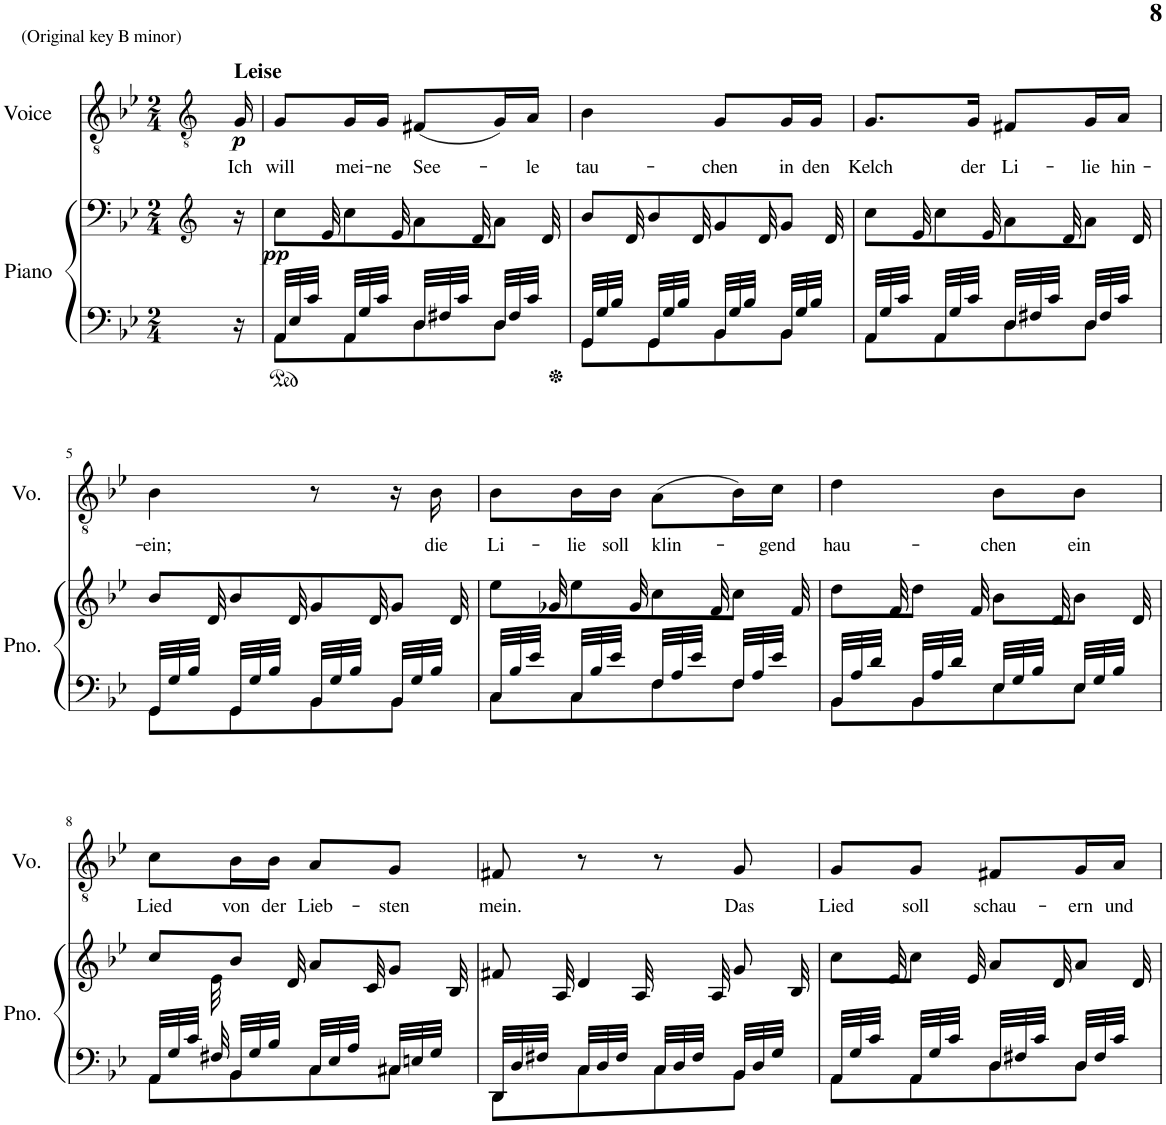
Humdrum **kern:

**kern	**kern	**dynam	**kern	**text	**dynam
*part2	*part2	*part2	*part1	*part1	*part1
*staff3	*staff2	*staff2/3	*staff1	*staff1	*staff1
*I"Piano	*	*	*I"Voice	*	*
*I'Pno.	*	*	*I'Vo.	*	*
!!LO:PB:g=z
*clefF4	*clefG2	*	*clefGv2	*	*
*k[b-e-]	*k[b-e-]	*	*k[b-e-]	*	*
*M2/4	*M2/4	*	*M2/4	*	*
=1	=1	=1	=1	=1	=1
8ryy	8ryy	.	8ryy	.	.
16ryy	16ryy	.	16ryy	.	.
!	!	!	!LO:TX:a:t=(Original key B minor)	!	!
!	!	!	!LO:TX:a:B:t=Leise	!	!
!	!	!	!	!LO:LY:b	!LO:DY:b
16r	16r	.	16G/	Ich	p
=2	=2	=2	=2	=2	=2
*ped	*	*	*	*	*
*^	*^	*	*	*	*
!	!	!	!	!LO:DY:b	!	!LO:LY:b	!
32AA/LLL	8AA\L	8cc\L	16.ryy	pp	8G/L	will	.
32E-/	.	.	.	.	.	.	.
32c/JJJ	.	.	.	.	.	.	.
32ryy	.	.	32e-/	.	.	.	.
!	!	!	!	!	!	!LO:LY:b	!
32AA/LLL	8AA\	8cc\	16.ryy	.	16G/L	mei-	.
32G/	.	.	.	.	.	.	.
!	!	!	!	!	!	!LO:LY:b	!
32c/JJJ	.	.	.	.	16G/JJ	-ne	.
32ryy	.	.	32e-/	.	.	.	.
!	!	!	!	!	!	!LO:LY:b	!
32D/LLL	8D\	8a\	16.ryy	.	(8F#X/L	See-	.
32F#X/	.	.	.	.	.	.	.
32c/JJJ	.	.	.	.	.	.	.
32ryy	.	.	32d/	.	.	.	.
32D/LLL	8D\J	8a\J	16.ryy	.	16G/L)	.	.
32F#/	.	.	.	.	.	.	.
!	!	!	!	!	!	!LO:LY:b	!
32c/JJJ	.	.	.	.	16A/JJ	-le	.
32ryy	.	.	32d/	.	.	.	.
=3	=3	=3	=3	=3	=3	=3	=3
*	*	*Xped	*	*	*	*	*
!	!	!	!	!	!	!LO:LY:b	!
32GG/LLL	8GG\L	8b-/L	16.ryy	.	4B-\	tau-	.
32G/	.	.	.	.	.	.	.
32B-/JJJ	.	.	.	.	.	.	.
32ryy	.	.	32d/	.	.	.	.
32GG/LLL	8GG\	8b-/	16.ryy	.	.	.	.
32G/	.	.	.	.	.	.	.
32B-/JJJ	.	.	.	.	.	.	.
32ryy	.	.	32d/	.	.	.	.
!	!	!	!	!	!	!LO:LY:b	!
32BB-/LLL	8BB-\	8g/	16.ryy	.	8G/L	-chen	.
32G/	.	.	.	.	.	.	.
32B-/JJJ	.	.	.	.	.	.	.
32ryy	.	.	32d/	.	.	.	.
!	!	!	!	!	!	!LO:LY:b	!
32BB-/LLL	8BB-\J	8g/J	16.ryy	.	16G/L	in	.
32G/	.	.	.	.	.	.	.
!	!	!	!	!	!	!LO:LY:b	!
32B-/JJJ	.	.	.	.	16G/JJ	den	.
32ryy	.	.	32d/	.	.	.	.
=4	=4	=4	=4	=4	=4	=4	=4
!	!	!	!	!	!	!LO:LY:b	!
32AA/LLL	8AA\L	8cc\L	16.ryy	.	8.G/L	Kelch	.
32G/	.	.	.	.	.	.	.
32c/JJJ	.	.	.	.	.	.	.
32ryy	.	.	32e-/	.	.	.	.
32AA/LLL	8AA\	8cc\	16.ryy	.	.	.	.
32G/	.	.	.	.	.	.	.
!	!	!	!	!	!	!LO:LY:b	!
32c/JJJ	.	.	.	.	16G/Jk	der	.
32ryy	.	.	32e-/	.	.	.	.
!	!	!	!	!	!	!LO:LY:b	!
32D/LLL	8D\	8a\	16.ryy	.	8F#X/L	Li-	.
32F#X/	.	.	.	.	.	.	.
32c/JJJ	.	.	.	.	.	.	.
32ryy	.	.	32d/	.	.	.	.
!	!	!	!	!	!	!LO:LY:b	!
32D/LLL	8D\J	8a\J	16.ryy	.	16G/L	-lie	.
32F#/	.	.	.	.	.	.	.
!	!	!	!	!	!	!LO:LY:b	!
32c/JJJ	.	.	.	.	16A/JJ	hin-	.
32ryy	.	.	32d/	.	.	.	.
!!LO:LB:g=z
=5	=5	=5	=5	=5	=5	=5	=5
!	!	!	!	!	!	!LO:LY:b	!
32GG/LLL	8GG\L	8b-/L	16.ryy	.	4B-\	-ein;	.
32G/	.	.	.	.	.	.	.
32B-/JJJ	.	.	.	.	.	.	.
32ryy	.	.	32d/	.	.	.	.
32GG/LLL	8GG\	8b-/	16.ryy	.	.	.	.
32G/	.	.	.	.	.	.	.
32B-/JJJ	.	.	.	.	.	.	.
32ryy	.	.	32d/	.	.	.	.
32BB-/LLL	8BB-\	8g/	16.ryy	.	8r	.	.
32G/	.	.	.	.	.	.	.
32B-/JJJ	.	.	.	.	.	.	.
32ryy	.	.	32d/	.	.	.	.
32BB-/LLL	8BB-\J	8g/J	16.ryy	.	16r	.	.
32G/	.	.	.	.	.	.	.
!	!	!	!	!	!	!LO:LY:b	!
32B-/JJJ	.	.	.	.	16B-\	die	.
32ryy	.	.	32d/	.	.	.	.
=6	=6	=6	=6	=6	=6	=6	=6
!	!	!	!	!	!	!LO:LY:b	!
32C/LLL	8C\L	8ee-\L	16.ryy	.	8B-\L	Li-	.
32B-/	.	.	.	.	.	.	.
32e-/JJJ	.	.	.	.	.	.	.
32ryy	.	.	32g-X/	.	.	.	.
!	!	!	!	!	!	!LO:LY:b	!
32C/LLL	8C\	8ee-\	16.ryy	.	16B-\L	-lie	.
32B-/	.	.	.	.	.	.	.
!	!	!	!	!	!	!LO:LY:b	!
32e-/JJJ	.	.	.	.	16B-\JJ	soll	.
32ryy	.	.	32g-/	.	.	.	.
!	!	!	!	!	!	!LO:LY:b	!
32F/LLL	8F\	8cc\	16.ryy	.	(8A\L	klin-	.
32A/	.	.	.	.	.	.	.
32e-/JJJ	.	.	.	.	.	.	.
32ryy	.	.	32f/	.	.	.	.
32F/LLL	8F\J	8cc\J	16.ryy	.	16B-\L)	.	.
32A/	.	.	.	.	.	.	.
!	!	!	!	!	!	!LO:LY:b	!
32e-/JJJ	.	.	.	.	16c\JJ	-gend	.
32ryy	.	.	32f/	.	.	.	.
=7	=7	=7	=7	=7	=7	=7	=7
!	!	!	!	!	!	!LO:LY:b	!
32BB-/LLL	8BB-\L	8dd\L	16.ryy	.	4d\	hau-	.
32A/	.	.	.	.	.	.	.
32d/JJJ	.	.	.	.	.	.	.
32ryy	.	.	32f/	.	.	.	.
32BB-/LLL	8BB-\	8dd\J	16.ryy	.	.	.	.
32A/	.	.	.	.	.	.	.
32d/JJJ	.	.	.	.	.	.	.
32ryy	.	.	32f/	.	.	.	.
!	!	!	!	!	!	!LO:LY:b	!
32E-/LLL	8E-\	8b-\L	16.ryy	.	8B-\L	-chen	.
32G/	.	.	.	.	.	.	.
32B-/JJJ	.	.	.	.	.	.	.
32ryy	.	.	32d/	.	.	.	.
!	!	!	!	!	!	!LO:LY:b	!
32E-/LLL	8E-\J	8b-\J	16.ryy	.	8B-\J	ein	.
32G/	.	.	.	.	.	.	.
32B-/JJJ	.	.	.	.	.	.	.
32ryy	.	.	32d/	.	.	.	.
!!LO:LB:g=z
=8	=8	=8	=8	=8	=8	=8	=8
*	*	*	*^	*	*	*	*
!	!	!	!	!	!	!	!LO:LY:b	!
32AA/LLL	8AA\L	8cc/L	32ryy	8..ryy	.	8c\L	Lied	.
32G/	.	.	32ryy	.	.	.	.	.
32c/JJJ	.	.	32ryy	.	.	.	.	.
32F#X/	.	.	32e-\	.	.	.	.	.
!	!	!	!	!	!	!	!LO:LY:b	!
32BB-/LLL	8BB-\	8b-/J	8ryy	.	.	16B-\L	von	.
32G/	.	.	.	.	.	.	.	.
!	!	!	!	!	!	!	!LO:LY:b	!
32B-/JJJ	.	.	.	.	.	16B-\JJ	der	.
32ryy	.	.	.	32d/	.	.	.	.
!	!	!	!	!	!	!	!LO:LY:b	!
32C/LLL	8C\	8a/L	4ryy	16.ryy	.	8A/L	Lieb-	.
32E-/	.	.	.	.	.	.	.	.
32A/JJJ	.	.	.	.	.	.	.	.
32ryy	.	.	.	32c/	.	.	.	.
!	!	!	!	!	!	!	!LO:LY:b	!
32C#X/LLL	8C#\J	8g/J	.	16.ryy	.	8G/J	-sten	.
32En/	.	.	.	.	.	.	.	.
32G/JJJ	.	.	.	.	.	.	.	.
32ryy	.	.	.	32B-/	.	.	.	.
=9	=9	=9	=9	=9	=9	=9	=9	=9
!	!	!	!	!	!	!	!LO:LY:b	!
*	*	*	*v	*v	*	*	*	*
32DD/LLL	8DD\L	8f#X/	16.ryy	.	8F#X/	mein.	.
32D/	.	.	.	.	.	.	.
32F#X/JJJ	.	.	.	.	.	.	.
32ryy	.	.	32A/	.	.	.	.
32C/LLL	8C\	4d/	16.ryy	.	8r	.	.
32D/	.	.	.	.	.	.	.
32F#/JJJ	.	.	.	.	.	.	.
32ryy	.	.	32A/	.	.	.	.
32C/LLL	8C\	.	16.ryy	.	8r	.	.
32D/	.	.	.	.	.	.	.
32F#/JJJ	.	.	.	.	.	.	.
32ryy	.	.	32A/	.	.	.	.
!	!	!	!	!	!	!LO:LY:b	!
32BB-/LLL	8BB-\J	8g/	16.ryy	.	8G/	Das	.
32D/	.	.	.	.	.	.	.
32G/JJJ	.	.	.	.	.	.	.
32ryy	.	.	32B-/	.	.	.	.
=10	=10	=10	=10	=10	=10	=10	=10
!	!	!	!	!	!	!LO:LY:b	!
32AA/LLL	8AA\L	8cc\L	16.ryy	.	8G/L	Lied	.
32G/	.	.	.	.	.	.	.
32c/JJJ	.	.	.	.	.	.	.
32ryy	.	.	32e-/	.	.	.	.
!	!	!	!	!	!	!LO:LY:b	!
32AA/LLL	8AA\	8cc\J	16.ryy	.	8G/J	soll	.
32G/	.	.	.	.	.	.	.
32c/JJJ	.	.	.	.	.	.	.
32ryy	.	.	32e-/	.	.	.	.
!	!	!	!	!	!	!LO:LY:b	!
32D/LLL	8D\	8a/L	16.ryy	.	8F#X/L	schau-	.
32F#X/	.	.	.	.	.	.	.
32c/JJJ	.	.	.	.	.	.	.
32ryy	.	.	32d/	.	.	.	.
!	!	!	!	!	!	!LO:LY:b	!
32D/LLL	8D\J	8a/J	16.ryy	.	16G/L	-ern	.
32F#/	.	.	.	.	.	.	.
!	!	!	!	!	!	!LO:LY:b	!
32c/JJJ	.	.	.	.	16A/JJ	und	.
32ryy	.	.	32d/	.	.	.	.
*v	*v	*	*	*	*	*	*
*	*v	*v	*	*	*	*
=	=	=	=	=	=
*-	*-	*-	*-	*-	*-
